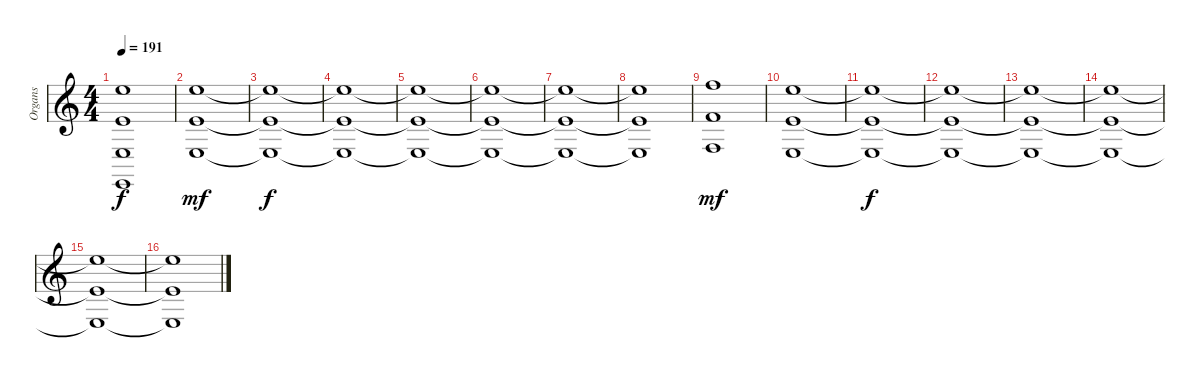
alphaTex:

\track ("Organs" "Organs") {instrument rockorgan}
\staff {score}
\tuning (E4 B3 G3 D3 A2 E2 B1) {hide}
\ts (4 4)
\tempo 191
\clef g2
\ks c
(12.1{t} 9.3{t} 7.5{t} 0.6{t}).1{dy f} |
(12.1 14.4 12.6).1{dy mf} |
(12.1{t} 14.4{t} 12.6{t}).1{dy f} |
(12.1{t} 14.4{t} 12.6{t}).1 |
(12.1{t} 14.4{t} 12.6{t}).1 |
(12.1{t} 14.4{t} 12.6{t}).1 |
(12.1{t} 14.4{t} 12.6{t}).1 |
(12.1{t} 14.4{t} 12.6{t}).1 |
(13.1 15.4 13.6).1{dy mf} |
(12.1 14.4 12.6).1 |
(12.1{t} 14.4{t} 12.6{t}).1{dy f} |
(12.1{t} 14.4{t} 12.6{t}).1 |
(12.1{t} 14.4{t} 12.6{t}).1 |
(12.1{t} 14.4{t} 12.6{t}).1 |
(12.1{t} 14.4{t} 12.6{t}).1 |
(12.1{t} 14.4{t} 12.6{t}).1
